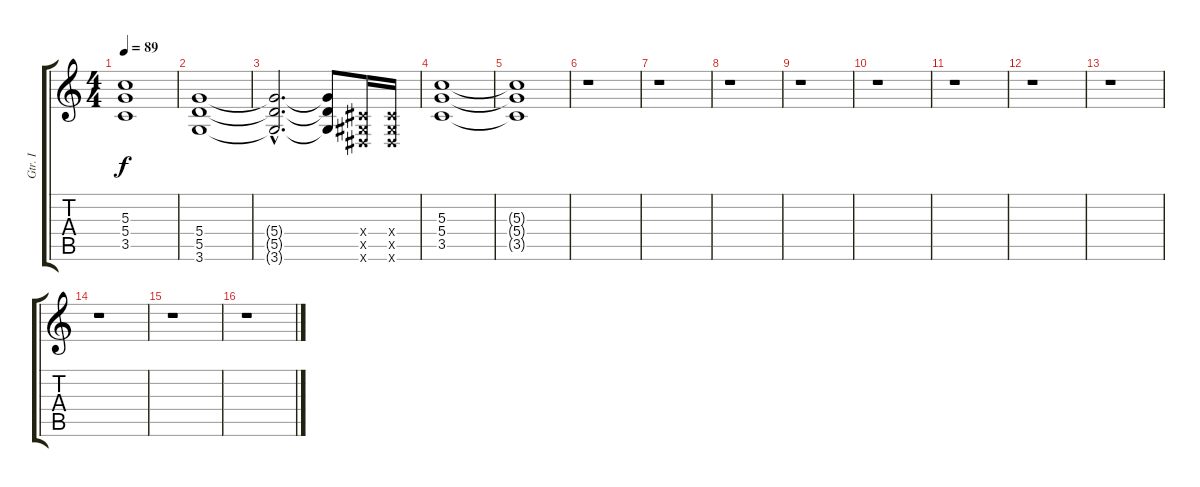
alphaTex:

\track ("Gtr. I" "Gtr. I") {instrument overdrivenguitar}
\staff {score tabs}
\tuning (E4 B3 G3 D3 A2 E2) {hide}
\ts (4 4)
\tempo 89
\clef g2
\ks c
(5.3 5.4 3.5).1{dy f} |
(5.4 5.5 3.6).1 |
(5.4{hac t} 5.5{hac t} 3.6{hac t}).2{d} (5.4{t} 5.5{t} 3.6{t}).8 (-1.4{x} -1.5{x} -1.6{x}).16 (-1.4{x} -1.5{x} -1.6{x}).16 |
(5.3 5.4 3.5).1 |
(5.3{t} 5.4{t} 3.5{t}).1 |
r.1 |
r.1 |
r.1 |
r.1 |
r.1 |
r.1 |
r.1 |
r.1 |
r.1 |
r.1 |
r.1
